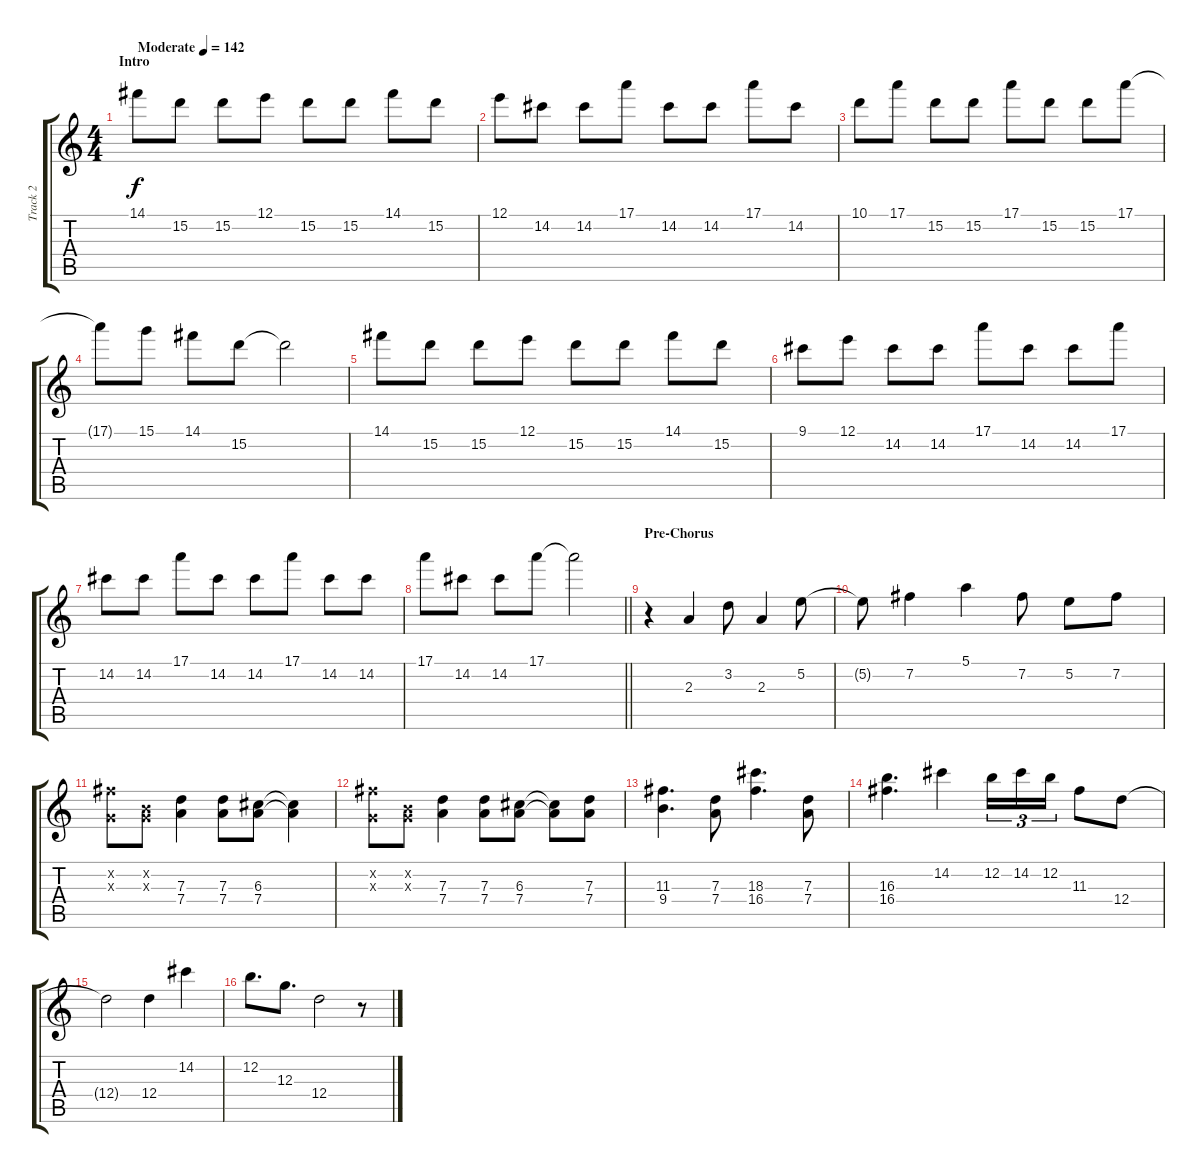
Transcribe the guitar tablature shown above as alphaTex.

\track ("Track 2" "Track 2") {instrument electricguitarclean}
\staff {score tabs}
\tuning (E4 B3 G3 D3 A2 E2) {hide}
\ts (4 4)
\section ("" "Intro")
\tempo (142 "Moderate")
\clef g2
\ks c
14.1.8{dy f instrument electricguitarclean} 15.2.8 15.2.8 12.1.8 15.2.8 15.2.8 14.1.8 15.2.8 |
12.1.8 14.2.8 14.2.8 17.1.8 14.2.8 14.2.8 17.1.8 14.2.8 |
10.1.8 17.1.8 15.2.8 15.2.8 17.1.8 15.2.8 15.2.8 17.1.8 |
17.1{t}.8 15.1.8 14.1.8 15.2.8 15.2{t}.2 |
14.1.8 15.2.8 15.2.8 12.1.8 15.2.8 15.2.8 14.1.8 15.2.8 |
9.1.8 12.1.8 14.2.8 14.2.8 17.1.8 14.2.8 14.2.8 17.1.8 |
14.2.8 14.2.8 17.1.8 14.2.8 14.2.8 17.1.8 14.2.8 14.2.8 |
\barLineRight lightlight
17.1.8 14.2.8 14.2.8 17.1.8 17.1{t}.2 |
\section ("" "Pre-Chorus")
r.4 2.3.4 3.2.8 2.3.4 5.2.8 |
5.2{t}.8 7.2.4 5.1.4 7.2.8 5.2.8 7.2.8 |
(7.2{x} 0.3{x}).8 (0.2{x} 0.3{x}).8 (7.3 7.4).4 (7.3 7.4).8 (6.3 7.4).8 (6.3{t} 7.4{t}).4 |
(7.2{x} 0.3{x}).8 (0.2{x} 0.3{x}).8 (7.3 7.4).4 (7.3 7.4).8 (6.3 7.4).8 (6.3{t} 7.4{t}).8 (7.3 7.4).8 |
(11.3 9.4).4{d} (7.3 7.4).8 (18.3 16.4).4{d} (7.3 7.4).8 |
(16.3 16.4).4{d} 14.2.4 12.2.16{tu (3 2)} 14.2.16{tu (3 2)} 12.2.16{tu (3 2)} 11.3.8 12.4.8 |
12.4{t}.2 12.4.4 14.2.4 |
12.2.8{d} 12.3.8{d} 12.4.2 r.8
